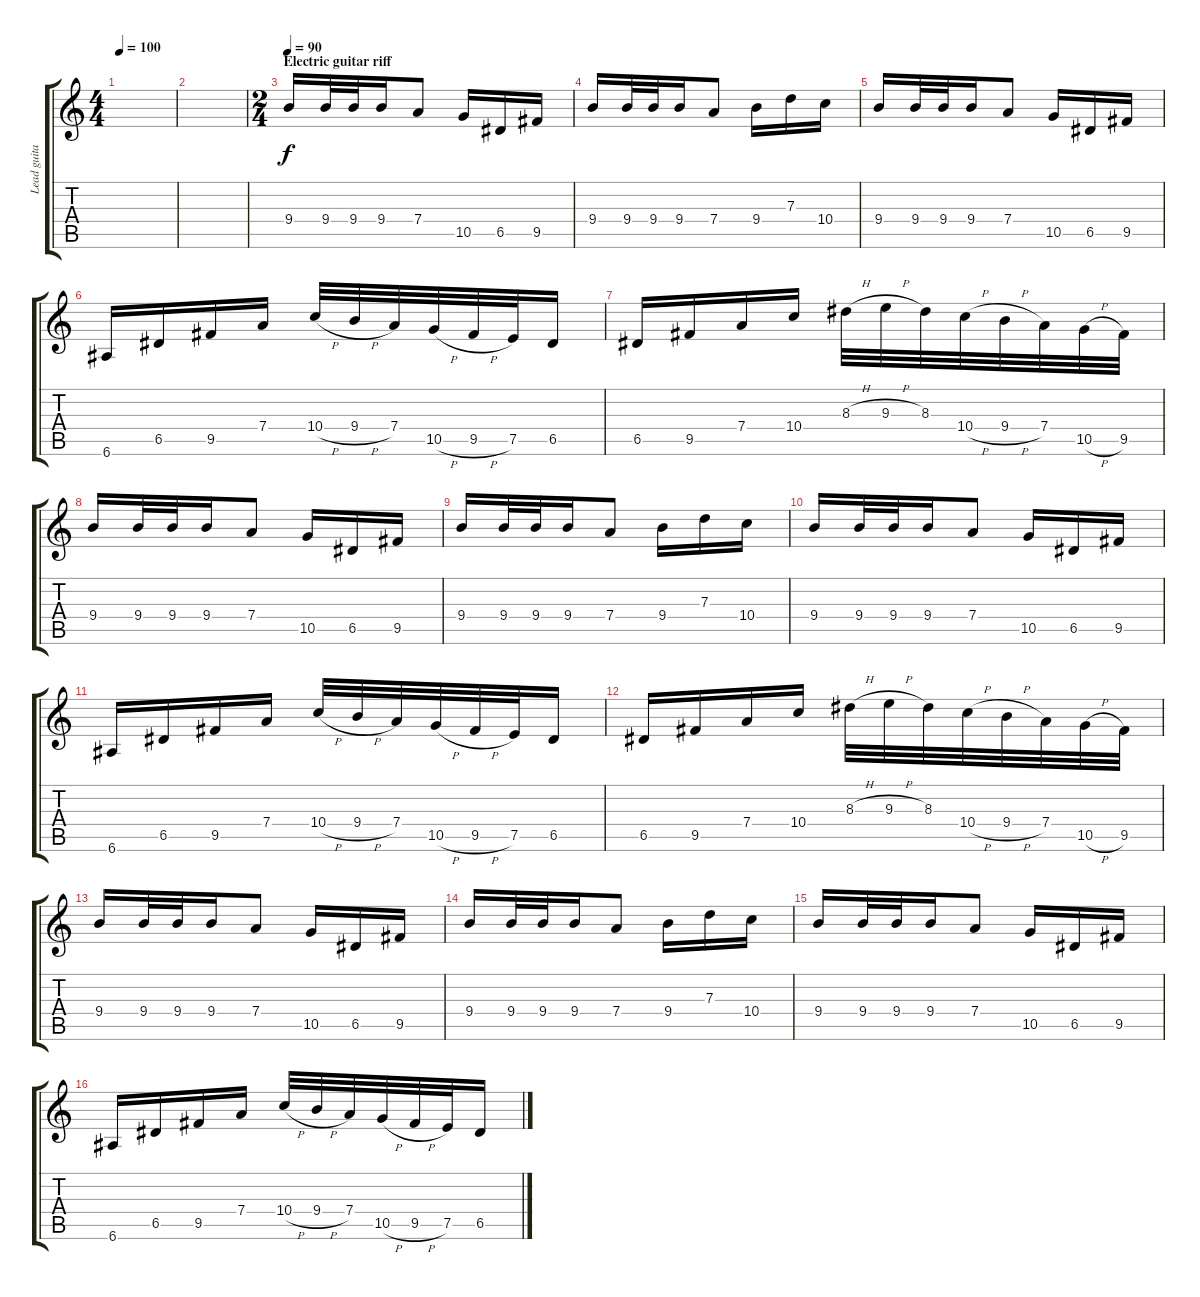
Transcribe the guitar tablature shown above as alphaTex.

\track ("Lead guitar (Luca Turilli)" "Lead guita") {instrument overdrivenguitar}
\staff {score tabs}
\tuning (E4 B3 G3 D3 A2 E2) {hide}
\ts (4 4)
\tempo 100
\clef g2
\ks c
|
|
\ts (2 4)
\section ("" "Electric guitar riff")
\tempo 90
9.4.16{volume 14} 9.4.32 9.4.32 9.4.16 7.4.8 10.5.16 6.5.16 9.5.16 |
9.4.16 9.4.32 9.4.32 9.4.16 7.4.8 9.4.16 7.3.16 10.4.16 |
9.4.16 9.4.32 9.4.32 9.4.16 7.4.8 10.5.16 6.5.16 9.5.16 |
6.6.16 6.5.16 9.5.16 7.4.16 10.4{h}.32 9.4{h}.32 7.4.32 10.5{h}.32 9.5{h}.32 7.5.32 6.5.16 |
6.5.16 9.5.16 7.4.16 10.4.16 8.3{h}.32 9.3{h}.32 8.3.32 10.4{h}.32 9.4{h}.32 7.4.32 10.5{h}.32 9.5.32 |
9.4.16 9.4.32 9.4.32 9.4.16 7.4.8 10.5.16 6.5.16 9.5.16 |
9.4.16 9.4.32 9.4.32 9.4.16 7.4.8 9.4.16 7.3.16 10.4.16 |
9.4.16 9.4.32 9.4.32 9.4.16 7.4.8 10.5.16 6.5.16 9.5.16 |
6.6.16 6.5.16 9.5.16 7.4.16 10.4{h}.32 9.4{h}.32 7.4.32 10.5{h}.32 9.5{h}.32 7.5.32 6.5.16 |
6.5.16 9.5.16 7.4.16 10.4.16 8.3{h}.32 9.3{h}.32 8.3.32 10.4{h}.32 9.4{h}.32 7.4.32 10.5{h}.32 9.5.32 |
9.4.16 9.4.32 9.4.32 9.4.16 7.4.8 10.5.16 6.5.16 9.5.16 |
9.4.16 9.4.32 9.4.32 9.4.16 7.4.8 9.4.16 7.3.16 10.4.16 |
9.4.16 9.4.32 9.4.32 9.4.16 7.4.8 10.5.16 6.5.16 9.5.16 |
6.6.16 6.5.16 9.5.16 7.4.16 10.4{h}.32 9.4{h}.32 7.4.32 10.5{h}.32 9.5{h}.32 7.5.32 6.5.16
